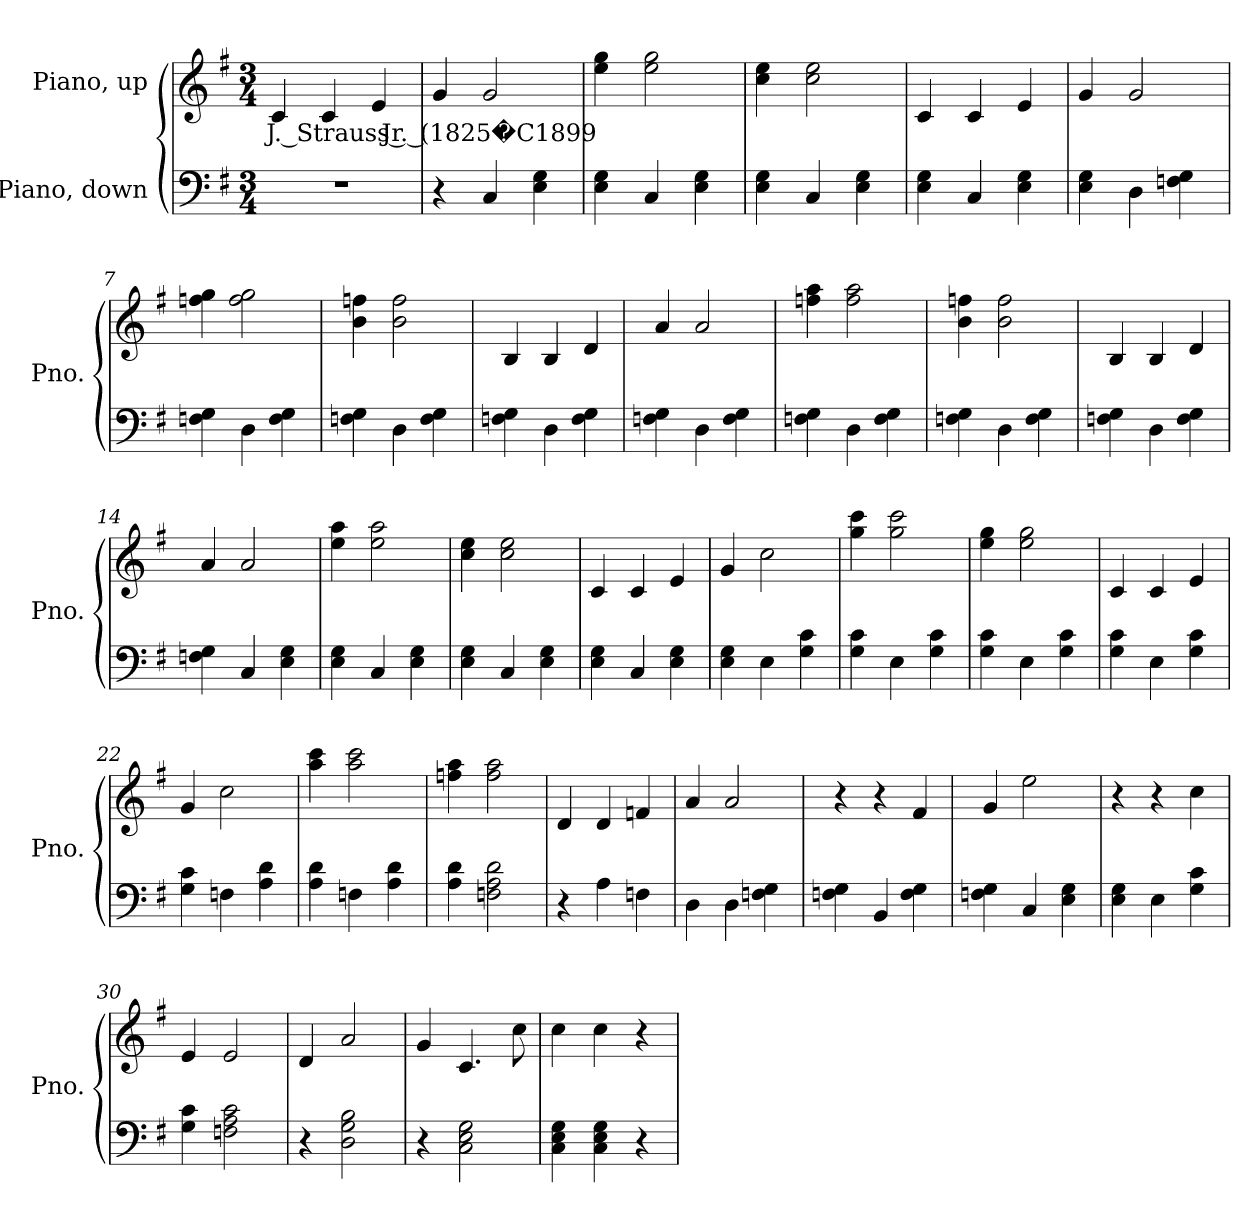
**kern	**kern	**text
*part2	*part1	*part1
*staff2	*staff1	*staff1
*I"Piano, down	*I"Piano, up	*
*I'Pno.	*I'Pno.	*
*clefF4	*clefG2	*
*k[f#]	*k[f#]	*
*M3/4	*M3/4	*
*MM150	*MM150	*
=1	=1	=1
!	!	!LO:LY:b
2.r	4c/	J. Strauss Jr. (1825�C1899
.	4c/	.
.	4e/	.
=2	=2	=2
4r	4g/	.
4C/	2g/	.
4E\ 4G\	.	.
=3	=3	=3
4E\ 4G\	4ee\ 4gg\	.
4C/	2ee\ 2gg\	.
4E\ 4G\	.	.
=4	=4	=4
4E\ 4G\	4cc\ 4ee\	.
4C/	2cc\ 2ee\	.
4E\ 4G\	.	.
=5	=5	=5
4E\ 4G\	4c/	.
4C/	4c/	.
4E\ 4G\	4e/	.
!!LO:LB:g=z
=6	=6	=6
4E\ 4G\	4g/	.
4D\	2g/	.
4Fn\ 4G\	.	.
=7	=7	=7
4Fn\ 4G\	4ffn\ 4gg\	.
4D\	2ff\ 2gg\	.
4F\ 4G\	.	.
=8	=8	=8
4Fn\ 4G\	4b\ 4ffn\	.
4D\	2b\ 2ff\	.
4F\ 4G\	.	.
=9	=9	=9
4Fn\ 4G\	4B/	.
4D\	4B/	.
4F\ 4G\	4d/	.
=10	=10	=10
4Fn\ 4G\	4a/	.
4D\	2a/	.
4F\ 4G\	.	.
=11	=11	=11
4Fn\ 4G\	4ffn\ 4aa\	.
4D\	2ff\ 2aa\	.
4F\ 4G\	.	.
=12	=12	=12
4Fn\ 4G\	4b\ 4ffn\	.
4D\	2b\ 2ff\	.
4F\ 4G\	.	.
=13	=13	=13
4Fn\ 4G\	4B/	.
4D\	4B/	.
4F\ 4G\	4d/	.
!!LO:LB:g=z
=14	=14	=14
4Fn\ 4G\	4a/	.
4C/	2a/	.
4E\ 4G\	.	.
=15	=15	=15
4E\ 4G\	4ee\ 4aa\	.
4C/	2ee\ 2aa\	.
4E\ 4G\	.	.
=16	=16	=16
4E\ 4G\	4cc\ 4ee\	.
4C/	2cc\ 2ee\	.
4E\ 4G\	.	.
=17	=17	=17
4E\ 4G\	4c/	.
4C/	4c/	.
4E\ 4G\	4e/	.
=18	=18	=18
4E\ 4G\	4g/	.
4E\	2cc\	.
4G\ 4c\	.	.
=19	=19	=19
4G\ 4c\	4gg\ 4ccc\	.
4E\	2gg\ 2ccc\	.
4G\ 4c\	.	.
=20	=20	=20
4G\ 4c\	4ee\ 4gg\	.
4E\	2ee\ 2gg\	.
4G\ 4c\	.	.
=21	=21	=21
4G\ 4c\	4c/	.
4E\	4c/	.
4G\ 4c\	4e/	.
=22	=22	=22
4G\ 4c\	4g/	.
4Fn\	2cc\	.
4A\ 4d\	.	.
!!LO:LB:g=z
=23	=23	=23
4A\ 4d\	4aa\ 4ccc\	.
4Fn\	2aa\ 2ccc\	.
4A\ 4d\	.	.
=24	=24	=24
4A\ 4d\	4ffn\ 4aa\	.
2Fn\ 2A\ 2d\	2ff\ 2aa\	.
=25	=25	=25
4r	4d/	.
4A\	4d/	.
4Fn\	4fn/	.
=26	=26	=26
4D\	4a/	.
4D\	2a/	.
4Fn\ 4G\	.	.
=27	=27	=27
4Fn\ 4G\	4r	.
4BB/	4r	.
4F\ 4G\	4f#/	.
=28	=28	=28
4Fn\ 4G\	4g/	.
4C/	2ee\	.
4E\ 4G\	.	.
=29	=29	=29
4E\ 4G\	4r	.
4E\	4r	.
4G\ 4c\	4cc\	.
=30	=30	=30
4G\ 4c\	4e/	.
2Fn\ 2A\ 2c\	2e/	.
=31	=31	=31
4r	4d/	.
2D\ 2G\ 2B\	2a/	.
!!LO:LB:g=z
=32	=32	=32
4r	4g/	.
2C\ 2E\ 2G\	4.c/	.
.	8cc\	.
=33	=33	=33
4C\ 4E\ 4G\	4cc\	.
4C\ 4E\ 4G\	4cc\	.
4r	4r	.
=	=	=
*-	*-	*-
